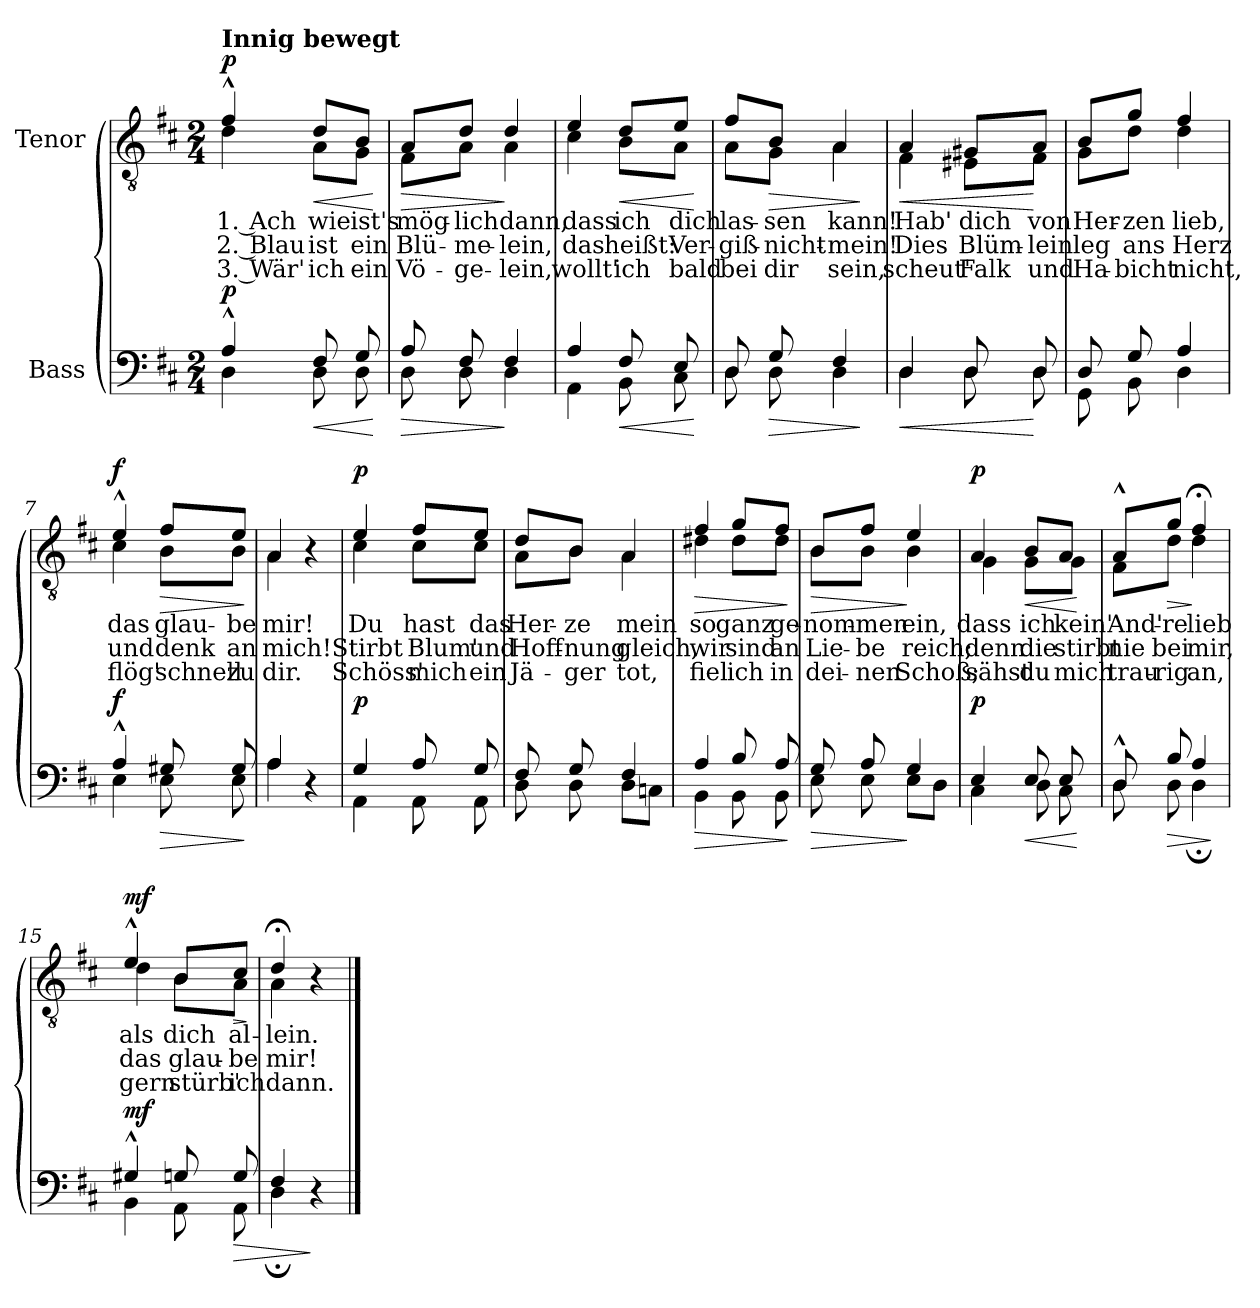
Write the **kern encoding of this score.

**kern	**dynam	**kern	**text	**text	**text	**dynam
*part2	*part2	*part1	*part1	*part1	*part1	*part1
*staff2	*staff2	*staff1	*staff1	*staff1	*staff1	*staff1
*I"Bass	*	*I"Tenor	*	*	*	*
*clefF4	*	*clefGv2	*	*	*	*
*k[f#c#]	*	*k[f#c#]	*	*	*	*
*M2/4	*	*M2/4	*	*	*	*
=1	=1	=1	=1	=1	=1	=1
*^	*	*^	*	*	*	*
!	!	!	!LO:TX:a:B:t=Innig bewegt	!	!	!	!	!
!	!	!LO:DY:a	!	!	!	!	!	!LO:DY:a
4A^^/	4D\	p	4f#^^/	4d\	1. Ach	2. Blau	3. Wär'	p
!	!	!LO:HP:b	!	!	!	!	!	!LO:HP:b
8F#/	8D\	<	8d/L	8A\L	wie	ist	ich	<
8G/	8D\	.	8B/J	8G\J	ist's	ein	ein	.
*v	*v	*	*	*	*	*	*	*
*	*	*v	*v	*	*	*	*
.	[	.	.	.	.	[
=2	=2	=2	=2	=2	=2	=2
!	!LO:HP:b	!	!	!	!	!LO:HP:b
*^	*	*^	*	*	*	*
8A/	8D\	>	8A/L	8F#\L	mög-	Blü-	Vö-	>
8F#/	8D\	.	8d/J	8A\J	-lich	-me-	-ge-	.
4F#/	4D\	]	4d/	4A\	dann,	-lein,	-lein,	]
=3	=3	=3	=3	=3	=3	=3	=3	=3
4A/	4AA\	.	4e/	4c#\	dass	das	wollt'	.
!	!	!LO:HP:b	!	!	!	!	!	!LO:HP:b
8F#/	8BB\	<	8d/L	8B\L	ich	heißt:	ich	<
8E/	8C#\	.	8e/J	8A\J	dich	Ver-	bald	.
*v	*v	*	*	*	*	*	*	*
*	*	*v	*v	*	*	*	*
.	[	.	.	.	.	[
=4	=4	=4	=4	=4	=4	=4
*^	*	*^	*	*	*	*
8D/	8D\	.	8f#/L	8A\L	las-	-giß-	bei	.
!	!	!LO:HP:b	!	!	!	!	!	!LO:HP:b
8G/	8D\	>	8B/J	8G\J	-sen	-nicht-	dir	>
4F#/	4D\	.	4A/	4A\	kann!	-mein!	sein,	.
*v	*v	*	*	*	*	*	*	*
*	*	*v	*v	*	*	*	*
.	]	.	.	.	.	]
!!LO:LB:g=z
=5	=5	=5	=5	=5	=5	=5
!	!LO:HP:b	!	!	!	!	!LO:HP:b
*^	*	*^	*	*	*	*
4D/	4D\	<	4A/	4F#\	Hab'	Dies	scheut'	<
8D/	8D\	.	8G#X/L	8E#X\L	dich	Blüm-	Falk	.
8D/	8D\	[	8A/J	8F#\J	von	-lein	und	[
=6	=6	=6	=6	=6	=6	=6	=6	=6
8D/	8GG\	.	8B/L	8G\L	Her-	leg	Ha-	.
8G/	8BB\	.	8g/J	8d\J	-zen	ans	-bicht	.
4A/	4D\	.	4f#/	4d\	lieb,	Herz	nicht,	.
=7	=7	=7	=7	=7	=7	=7	=7	=7
!	!	!LO:DY:a	!	!	!	!	!	!LO:DY:a
4A^^/	4E\	f	4e^^/	4c#\	das	und	flög'	f
!	!	!LO:HP:b	!	!	!	!	!	!LO:HP:b
8G#X/	8E\	>	8f#/L	8B\L	glau-	denk	schnell	>
8G#/	8E\	.	8e/J	8B\J	-be	an	zu	.
*v	*v	*	*	*	*	*	*	*
*	*	*v	*v	*	*	*	*
.	]	.	.	.	.	]
=8	=8	=8	=8	=8	=8	=8
*^	*	*^	*	*	*	*
4A/	4A\	.	4A/	4A\	mir!	mich!	dir.	.
4r	4ryy	.	4r	4ryy	.	.	.	.
!!LO:LB:g=z	!!
=9	=9	=9	=9	=9	=9	=9	=9	=9
!	!	!LO:DY:a	!	!	!	!	!	!LO:DY:a
4G/	4AA\	p	4e/	4c#\	Du	Stirbt	Schöss'	p
8A/	8AA\	.	8f#/L	8c#\L	hast	Blum'	mich	.
8G/	8AA\	.	8e/J	8c#\J	das	und	ein	.
=10	=10	=10	=10	=10	=10	=10	=10	=10
8F#/	8D\	.	8d/L	8A\L	Her-	Hoff-	Jä-	.
8G/	8D\	.	8B/J	8B\J	-ze	-nung	-ger	.
4F#/	8D\L	.	4A/	4A\	mein	gleich,	tot,	.
.	8Cn\J	.	.	.	.	.	.	.
=11	=11	=11	=11	=11	=11	=11	=11	=11
!	!	!LO:HP:b	!	!	!	!	!	!LO:HP:b
4A/	4BB\	>	4f#/	4d#X\	so	wir	fiel	>
8B/	8BB\	.	8g/L	8d#\L	ganz	sind	ich	.
8A/	8BB\	.	8f#/J	8d#\J	ge-	an	in	.
*v	*v	*	*	*	*	*	*	*
*	*	*v	*v	*	*	*	*
.	]	.	.	.	.	]
=12	=12	=12	=12	=12	=12	=12
!	!LO:HP:b	!	!	!	!	!LO:HP:b
*^	*	*^	*	*	*	*
8G/	8E\	>	8B/L	8B\L	-nom-	Lie-	dei-	>
8A/	8E\	.	8f#/J	8B\J	-men	-be	-nen	.
4G/	8E\L	]	4e/	4B\	ein,	reich;	Schoß;	]
.	8D\J	.	.	.	.	.	.	.
!!LO:LB:g=z	!!
=13	=13	=13	=13	=13	=13	=13	=13	=13
!	!	!LO:DY:a	!	!	!	!	!	!LO:DY:a
4E/	4C#\	p	4A/	4G\	dass	denn	sähst	p
!	!	!LO:HP:b	!	!	!	!	!	!LO:HP:b
8E/	8D\	<	8B/L	8G\L	ich	die	du	<
8E/	8C#\	.	8A/J	8G\J	kein'	stirbt	mich	.
*v	*v	*	*	*	*	*	*	*
*	*	*v	*v	*	*	*	*
.	[	.	.	.	.	[
=14	=14	=14	=14	=14	=14	=14
*^	*	*^	*	*	*	*
8D^^/	8D\	.	8A^^/L	8F#\L	And'-	nie	trau-	.
!	!	!LO:HP:b	!	!	!	!	!	!LO:HP:b
8B/	8D\	>	8g/J	8d\J	-re	bei	-rig	>
4A/	4D;\	.	4f#;</	4d\	lieb	mir,	an,	]
*v	*v	*	*	*	*	*	*	*
*	*	*v	*v	*	*	*	*
.	]	.	.	.	.	.
=15	=15	=15	=15	=15	=15	=15
*^	*	*^	*	*	*	*
!	!	!LO:DY:a	!	!	!	!	!	!LO:DY:a
4G#X^^/	4BB\	mf	4e^^/	4d\	als	das	gern	mf
8Gn/	8AA\	.	8B/L	8B\L	dich	glau-	stürb'	.
!	!	!LO:HP:b	!	!	!	!	!	!LO:HP:b
8G/	8AA\	>	8c#/J	8A\J	al-	-be	ich	>
*v	*v	*	*	*	*	*	*	*
*	*	*v	*v	*	*	*	*
.	.	.	.	.	.	]
=16	=16	=16	=16	=16	=16	=16
*^	*	*^	*	*	*	*
4F#/	4D;\	.	4d;</	4A\	-lein.	mir!	dann.	.
4r	4ryy	]	4r	4ryy	.	.	.	.
*v	*v	*	*	*	*	*	*	*
*	*	*v	*v	*	*	*	*
==	==	==	==	==	==	==
*-	*-	*-	*-	*-	*-	*-
